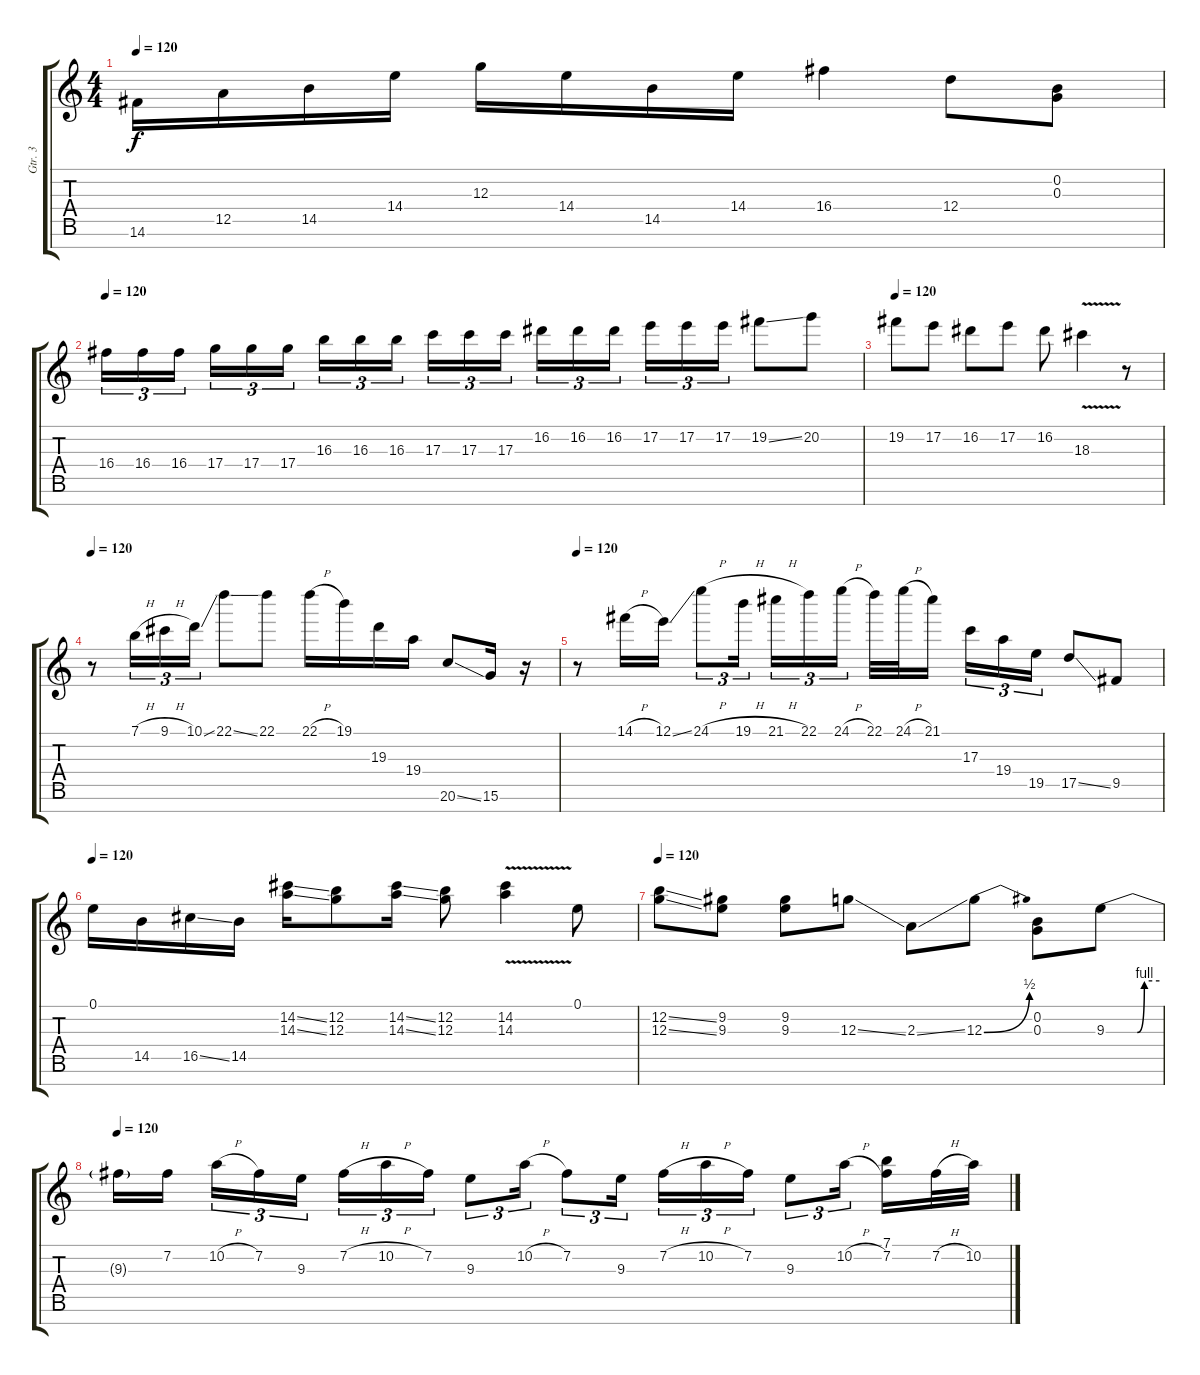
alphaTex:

\track ("Gtr. 3" "Gtr. 3") {instrument distortionguitar}
\staff {score tabs}
\tuning (E4 B3 G3 D3 A2 E2 B1) {hide}
\ts (4 4)
\tempo 120
\clef g2
\ks c
14.6.16{dy f} 12.5.16 14.5.16 14.4.16 12.3.16 14.4.16 14.5.16 14.4.16 16.4.4 12.4.8 (0.2 0.3).8 |
\tempo 120
16.4.16{tu (3 2)} 16.4.16{tu (3 2)} 16.4.16{tu (3 2) beam splitsecondary} 17.4.16{tu (3 2)} 17.4.16{tu (3 2)} 17.4.16{tu (3 2)} 16.3.16{tu (3 2)} 16.3.16{tu (3 2)} 16.3.16{tu (3 2) beam splitsecondary} 17.3.16{tu (3 2)} 17.3.16{tu (3 2)} 17.3.16{tu (3 2)} 16.2.16{tu (3 2)} 16.2.16{tu (3 2)} 16.2.16{tu (3 2) beam splitsecondary} 17.2.16{tu (3 2)} 17.2.16{tu (3 2)} 17.2.16{tu (3 2)} 19.2{ss}.8 20.2.8 |
\tempo 120
19.2.8 17.2.8 16.2.8 17.2.8 16.2.8 18.3{v}.4 r.8 |
\tempo 120
r.8 7.1{h}.16{tu (3 2)} 9.1{h}.16{tu (3 2)} 10.1{ss}.16{tu (3 2)} 22.1{ss}.8 22.1.8 22.1{h}.16 19.1.16 19.3.16 19.4.16 20.6{ss}.8 15.6.16 r.16 |
\tempo 120
r.8 14.1{h}.16 12.1{ss}.16 24.1{h}.8{tu (3 2)} 19.1{h}.16{tu (3 2) beam splitsecondary} 21.1{h}.16{tu (3 2)} 22.1.16{tu (3 2)} 24.1{h}.16{tu (3 2)} 22.1.32 24.1{h}.32 21.1.16{beam splitsecondary} 17.3.16{tu (3 2)} 19.4.16{tu (3 2)} 19.5.16{tu (3 2)} 17.5{ss}.8 9.5.8 |
\tempo 120
0.1.16 14.5.16 16.5{ss}.16 14.5.16 (14.2{ss} 14.3{ss}).16 (12.2 12.3).8 (14.2{ss} 14.3{ss}).16 (12.2 12.3).8 (14.2{v} 14.3{v}).4 0.1.8 |
\tempo 120
(12.2{ss} 12.3{ss}).8 (9.2 9.3).8 (9.2 9.3).8 12.3{ss}.8 2.3{ss}.8 12.3{be (bend 0 0 60 2)}.8 (0.2 0.3).8 9.3{be (custom 0 0 35 0 43 4 60 4)}.8 |
\tempo 120
9.3{t}.16 7.2.16{beam splitsecondary} 10.2{h}.16{tu (3 2)} 7.2.16{tu (3 2)} 9.3.16{tu (3 2)} 7.2{h}.16{tu (3 2)} 10.2{h}.16{tu (3 2)} 7.2.16{tu (3 2)} 9.3.8{tu (3 2)} 10.2{h}.16{tu (3 2)} 7.2.8{tu (3 2)} 9.3.16{tu (3 2) beam splitsecondary} 7.2{h}.16{tu (3 2)} 10.2{h}.16{tu (3 2)} 7.2.16{tu (3 2)} 9.3.8{tu (3 2)} 10.2{h}.16{tu (3 2) beam splitsecondary} (7.1 7.2).16 7.2{h}.32 10.2.32
